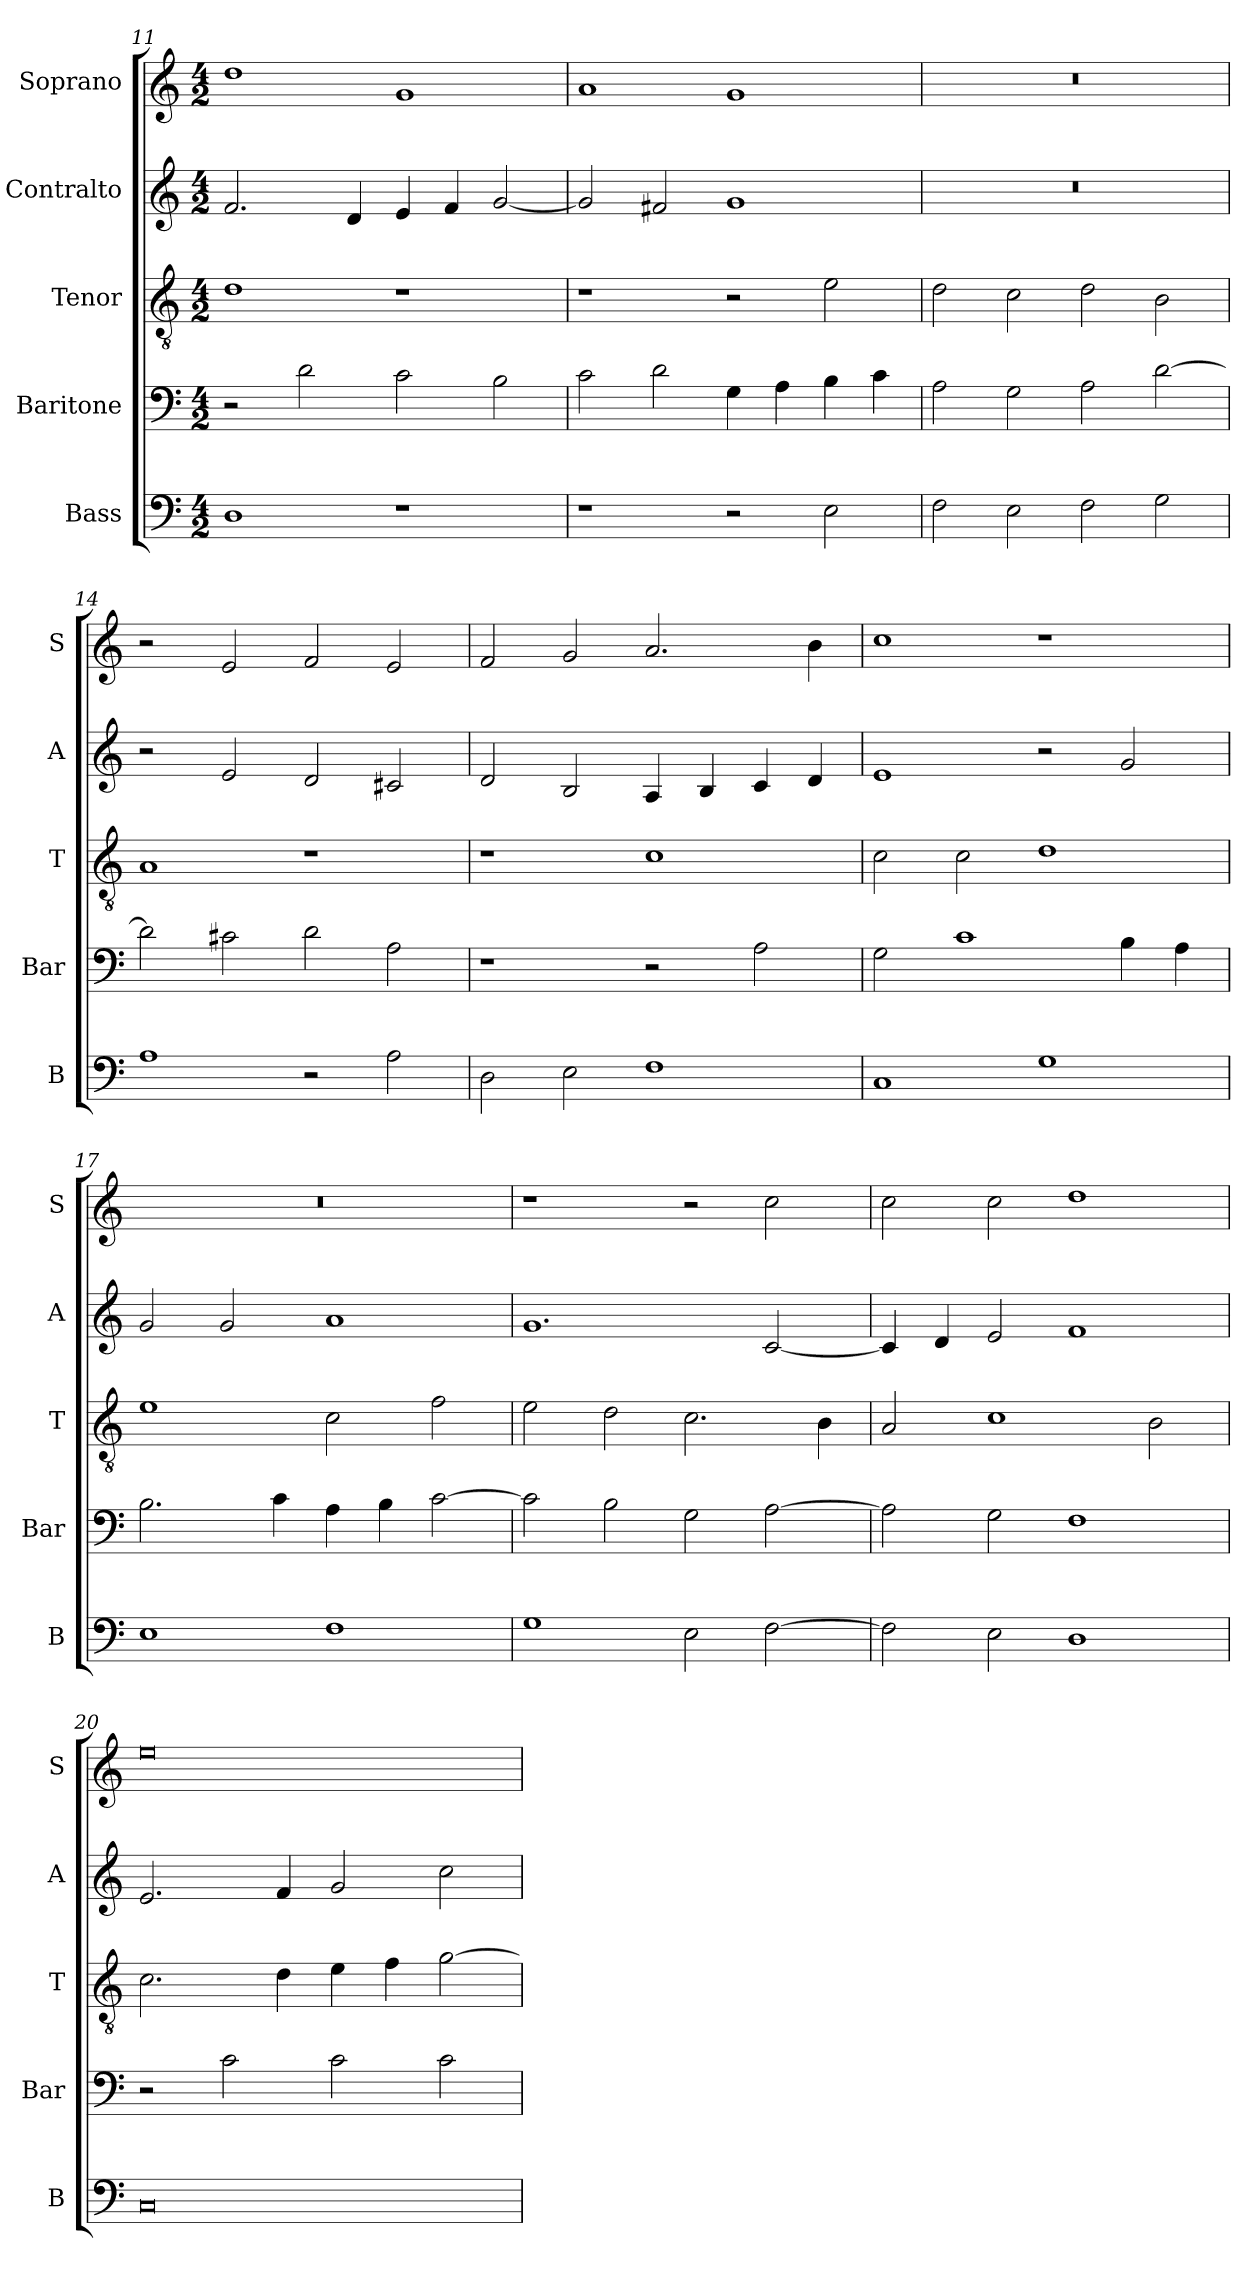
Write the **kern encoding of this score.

**kern	**kern	**kern	**kern	**kern
*part5	*part4	*part3	*part2	*part1
*staff5	*staff4	*staff3	*staff2	*staff1
*I"Bass	*I"Baritone	*I"Tenor	*I"Contralto	*I"Soprano
*I'B	*I'Bar	*I'T	*I'A	*I'S
*clefF4	*clefF4	*clefGv2	*clefG2	*clefG2
*k[]	*k[]	*k[]	*k[]	*k[]
*A:aeo	*A:aeo	*A:aeo	*A:aeo	*A:aeo
*M4/2	*M4/2	*M4/2	*M4/2	*M4/2
=11	=11	=11	=11	=11
1D	2r	1d	2.f	1dd
.	2d	.	.	.
.	.	.	4d	.
1r	2c	1r	4e	1g
.	.	.	4f	.
.	2B	.	[2g	.
=12	=12	=12	=12	=12
1r	2c	1r	2g]	1a
.	2d	.	2f#X	.
2r	4G	2r	1g	1g
.	4A	.	.	.
2E	4B	2e	.	.
.	4c	.	.	.
=13	=13	=13	=13	=13
2F	2A	2d	0r	0r
2E	2G	2c	.	.
2F	2A	2d	.	.
2G	[2d	2B	.	.
=14	=14	=14	=14	=14
1A	2d]	1A	2r	2r
.	2c#X	.	2e	2e
2r	2d	1r	2d	2f
2A	2A	.	2c#X	2e
=15	=15	=15	=15	=15
2D	1r	1r	2d	2f
2E	.	.	2B	2g
1F	2r	1c	4A	2.a
.	.	.	4B	.
.	2A	.	4c	.
.	.	.	4d	4b
=16	=16	=16	=16	=16
1C	2G	2c	1e	1cc
.	1c	2c	.	.
1G	.	1d	2r	1r
.	4B	.	2g	.
.	4A	.	.	.
=17	=17	=17	=17	=17
1E	2.B	1e	2g	0r
.	.	.	2g	.
.	4c	.	.	.
1F	4A	2c	1a	.
.	4B	.	.	.
.	[2c	2f	.	.
=18	=18	=18	=18	=18
1G	2c]	2e	1.g	1r
.	2B	2d	.	.
2E	2G	2.c	.	2r
[2F	[2A	.	[2c	2cc
.	.	4B	.	.
=19	=19	=19	=19	=19
2F]	2A]	2A	4c]	2cc
.	.	.	4d	.
2E	2G	1c	2e	2cc
1D	1F	.	1f	1dd
.	.	2B	.	.
=20	=20	=20	=20	=20
0C	2r	2.c	2.e	0ee
.	2c	.	.	.
.	.	4d	4f	.
.	2c	4e	2g	.
.	.	4f	.	.
.	2c	[2g	2cc	.
=	=	=	=	=
*-	*-	*-	*-	*-
